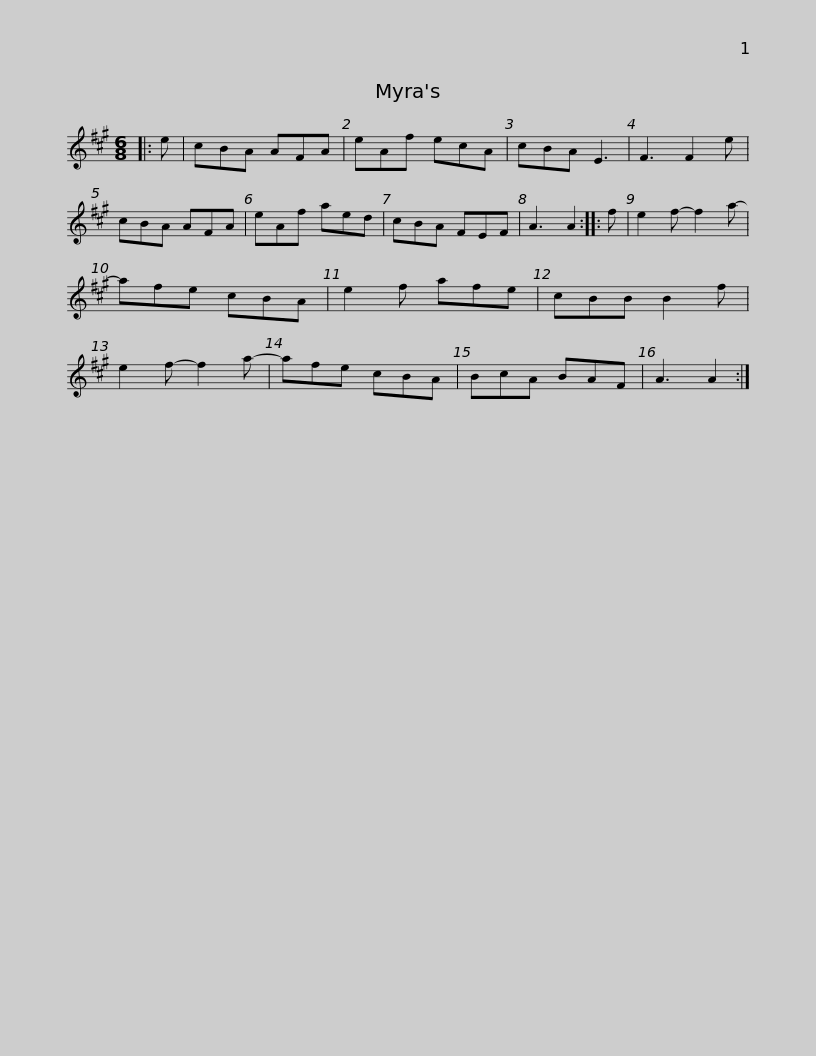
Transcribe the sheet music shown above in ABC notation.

X:1
L:1/8
M:6/8
I:linebreak $
K:A
V:1 treble
V:1
|: e | cBA AFA | eAf ecA | cBA E3 | F3 F2 e | %5
 cBA AFA | eAf aed | cBA FEF |$ A3 A2 :: f | %10
 e2 f- f2 a- | afe cBA | e2 f afe | cBB B2 f | e2 f- f2 a- | %15
 afe cBA | BcA BAF |$ A3 A2 :| %18
